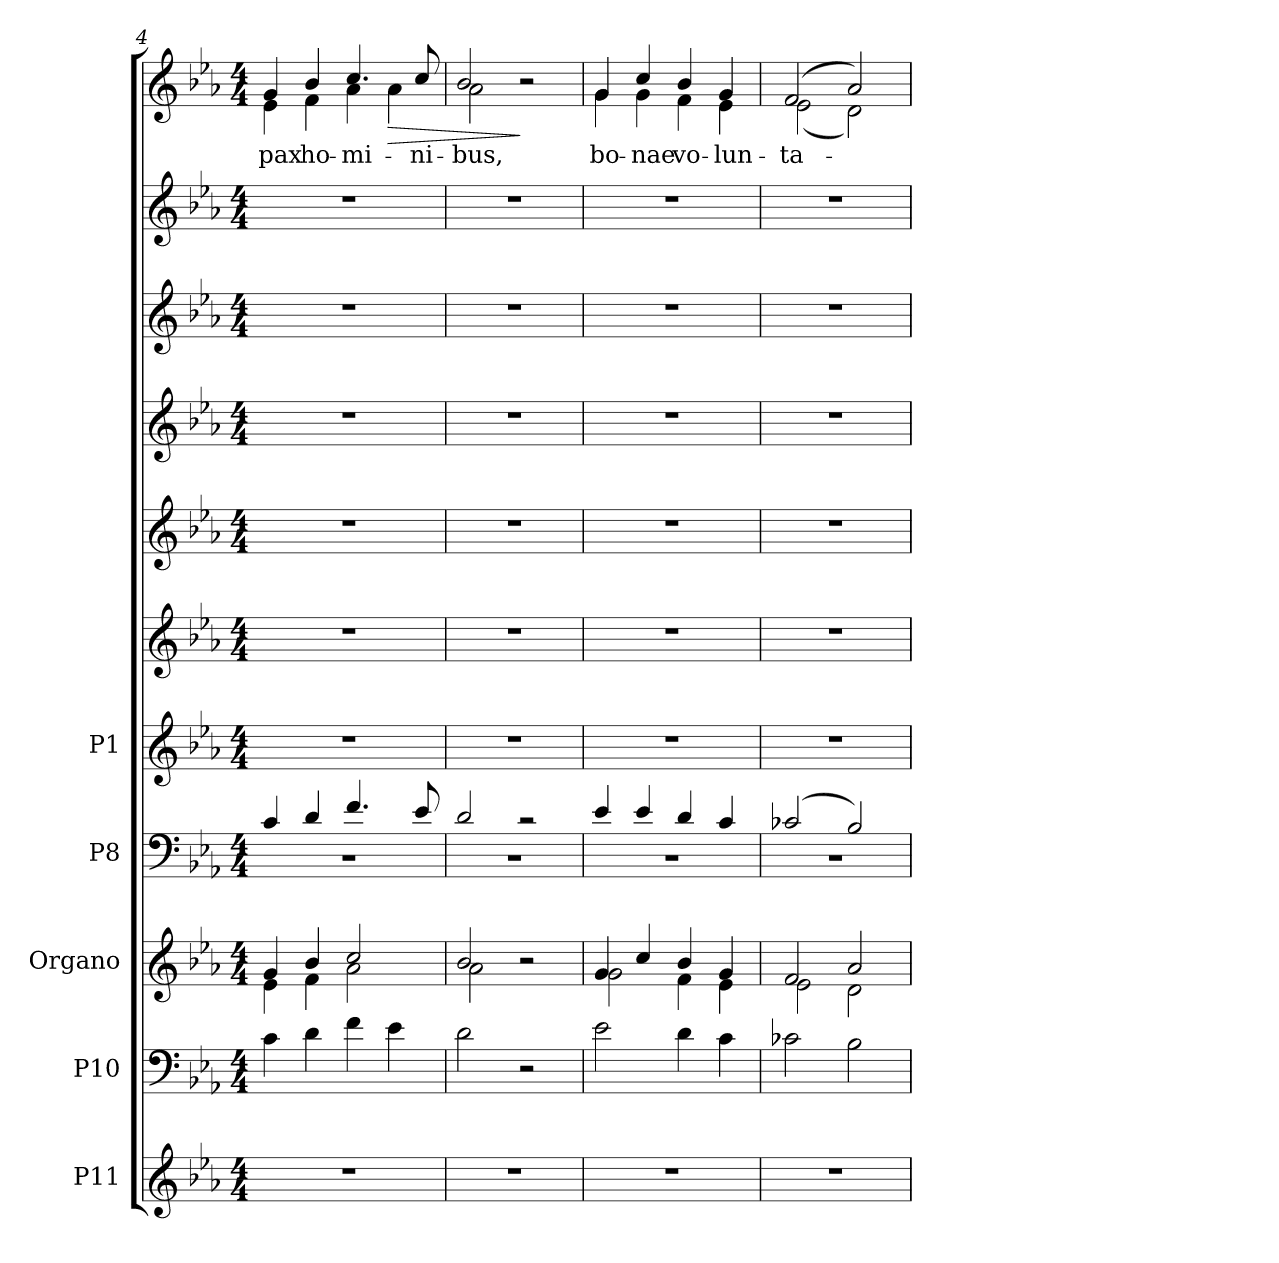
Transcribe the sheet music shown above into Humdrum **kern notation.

**kern	**kern	**kern	**kern	**kern	**kern	**kern	**kern	**kern	**kern	**kern	**text	**dynam
*part5	*part4	*part3	*part2	*part1	*part1	*part1	*part1	*part1	*part1	*part1	*part1	*part1
*staff11	*staff10	*staff9	*staff8	*staff7	*staff6	*staff5	*staff4	*staff3	*staff2	*staff1	*staff1	*staff1/2/3/4/5/6/7
*I"P11	*I"P10	*I"Organo	*I"P8	*I"P1	*	*	*	*	*	*	*	*
*clefG2	*clefF4	*clefG2	*clefF4	*clefG2	*clefG2	*clefG2	*clefG2	*clefG2	*clefG2	*clefG2	*	*
*k[b-e-a-]	*k[b-e-a-]	*k[b-e-a-]	*k[b-e-a-]	*k[b-e-a-]	*k[b-e-a-]	*k[b-e-a-]	*k[b-e-a-]	*k[b-e-a-]	*k[b-e-a-]	*k[b-e-a-]	*	*
*E-:	*E-:	*E-:	*E-:	*E-:	*E-:	*E-:	*E-:	*E-:	*E-:	*E-:	*	*
*M4/4	*M4/4	*M4/4	*M4/4	*M4/4	*M4/4	*M4/4	*M4/4	*M4/4	*M4/4	*M4/4	*	*
=4	=4	=4	=4	=4	=4	=4	=4	=4	=4	=4	=4	=4
*	*	*^	*^	*	*	*	*	*	*	*	*	*
!	!	!	!	!	!	!	!	!	!	!	!	!	!LO:LY:b:color=#000000	!
*	*	*	*	*	*	*	*	*	*	*	*	*^	*	*
1r	4ci\	4gi/	4e-i\	4ci/	1r	1r	1r	1r	1r	1r	1r	4gi/	4e-i\	pax	.
!	!	!	!	!	!	!	!	!	!	!	!	!	!	!LO:LY:b:color=#000000	!
.	4di\	4b-i/	4fi\	4di/	.	.	.	.	.	.	.	4b-i/	4fi\	ho-	.
!	!	!	!	!	!	!	!	!	!	!	!	!	!	!LO:LY:b:color=#000000	!
.	4fi\	2cci/	2a-i\	4.fi/	.	.	.	.	.	.	.	4.cci/	4a-i\	-mi-	.
!	!	!	!	!	!	!	!	!	!	!	!	!	!	!	!LO:HP:b
.	4e-i\	.	.	.	.	.	.	.	.	.	.	.	4a-i\	.	>
!	!	!	!	!	!	!	!	!	!	!	!	!	!	!LO:LY:b:color=#000000	!
.	.	.	.	8e-i/	.	.	.	.	.	.	.	8cci/	.	-ni-	.
=5	=5	=5	=5	=5	=5	=5	=5	=5	=5	=5	=5	=5	=5	=5	=5
!	!	!	!	!	!	!	!	!	!	!	!	!	!	!LO:LY:b:color=#000000	!
1r	2di\	2b-i/	2a-i\	2di/	1r	1r	1r	1r	1r	1r	1r	2b-i/	2a-i\	-bus,	.
.	2r	2r	2ryy	2r	.	.	.	.	.	.	.	2r	2ryy	.	]
!!LO:LB:g=z	!!
=6	=6	=6	=6	=6	=6	=6	=6	=6	=6	=6	=6	=6	=6	=6	=6
!	!	!	!	!	!	!	!	!	!	!	!	!	!	!LO:LY:b:color=#000000	!
1r	2e-i\	4gi/	2gi\	4e-i/	1r	1r	1r	1r	1r	1r	1r	4gi/	4gi\	bo-	.
!	!	!	!	!	!	!	!	!	!	!	!	!	!	!LO:LY:b:color=#000000	!
.	.	4cci/	.	4e-i/	.	.	.	.	.	.	.	4cci/	4gi\	-nae	.
!	!	!	!	!	!	!	!	!	!	!	!	!	!	!LO:LY:b:color=#000000	!
.	4di\	4b-i/	4fi\	4di/	.	.	.	.	.	.	.	4b-i/	4fi\	vo-	.
!	!	!	!	!	!	!	!	!	!	!	!	!	!	!LO:LY:b:color=#000000	!
.	4ci\	4gi/	4e-i\	4ci/	.	.	.	.	.	.	.	4gi/	4e-i\	-lun-	.
=7	=7	=7	=7	=7	=7	=7	=7	=7	=7	=7	=7	=7	=7	=7	=7
!	!	!	!	!	!	!	!	!	!	!	!	!	!	!LO:LY:b:color=#000000	!
1r	2c-Xi\	2fi/	2e-i\	(2c-Xi/	1r	1r	1r	1r	1r	1r	1r	(2fi/	(2e-i\	-ta-	.
.	2B-i\	2a-i/	2di\	2B-i/)	.	.	.	.	.	.	.	2a-i/)	2di\)	.	.
*	*	*v	*v	*	*	*	*	*	*	*	*	*v	*v	*	*
*	*	*	*v	*v	*	*	*	*	*	*	*	*	*
=	=	=	=	=	=	=	=	=	=	=	=	=
*-	*-	*-	*-	*-	*-	*-	*-	*-	*-	*-	*-	*-
